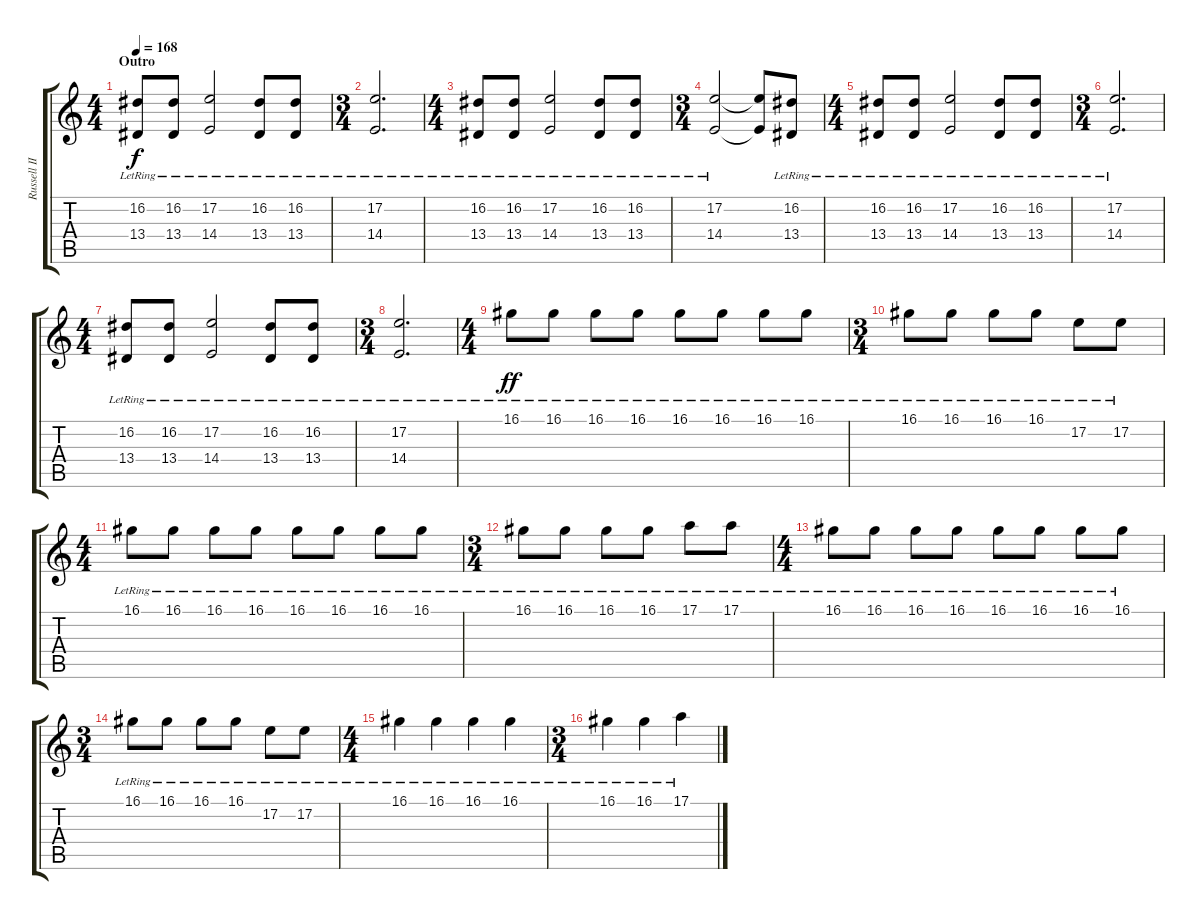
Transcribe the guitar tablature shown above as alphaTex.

\track ("Russell II" "Russell II") {instrument lead6voice}
\staff {score tabs}
\tuning (E4 B3 G3 D3 A2 E2) {hide}
\ts (4 4)
\section ("" "Outro")
\tempo 168
\clef g2
\ks c
(16.2{lr} 13.4{lr}).8{dy f} (16.2{lr} 13.4{lr}).8 (17.2{lr} 14.4{lr}).2 (16.2{lr} 13.4{lr}).8 (16.2{lr} 13.4{lr}).8 |
\ts (3 4)
(17.2{lr} 14.4{lr}).2{d} |
\ts (4 4)
(16.2{lr} 13.4{lr}).8 (16.2{lr} 13.4{lr}).8 (17.2{lr} 14.4{lr}).2 (16.2{lr} 13.4{lr}).8 (16.2{lr} 13.4{lr}).8 |
\ts (3 4)
(17.2{lr} 14.4{lr}).2 (17.2{t} 14.4{t}).8 (16.2{lr} 13.4{lr}).8 |
\ts (4 4)
(16.2{lr} 13.4{lr}).8 (16.2{lr} 13.4{lr}).8 (17.2{lr} 14.4{lr}).2 (16.2{lr} 13.4{lr}).8 (16.2{lr} 13.4{lr}).8 |
\ts (3 4)
(17.2{lr} 14.4{lr}).2{d} |
\ts (4 4)
(16.2{lr} 13.4{lr}).8 (16.2{lr} 13.4{lr}).8 (17.2{lr} 14.4{lr}).2 (16.2{lr} 13.4{lr}).8 (16.2{lr} 13.4{lr}).8 |
\ts (3 4)
(17.2{lr} 14.4{lr}).2{d} |
\ts (4 4)
16.1{lr}.8{dy ff} 16.1{lr}.8 16.1{lr}.8 16.1{lr}.8 16.1{lr}.8 16.1{lr}.8 16.1{lr}.8 16.1{lr}.8 |
\ts (3 4)
16.1{lr}.8 16.1{lr}.8 16.1{lr}.8 16.1{lr}.8 17.2{lr}.8 17.2{lr}.8 |
\ts (4 4)
16.1{lr}.8 16.1{lr}.8 16.1{lr}.8 16.1{lr}.8 16.1{lr}.8 16.1{lr}.8 16.1{lr}.8 16.1{lr}.8 |
\ts (3 4)
16.1{lr}.8 16.1{lr}.8 16.1{lr}.8 16.1{lr}.8 17.1{lr}.8 17.1{lr}.8 |
\ts (4 4)
16.1{lr}.8 16.1{lr}.8 16.1{lr}.8 16.1{lr}.8 16.1{lr}.8 16.1{lr}.8 16.1{lr}.8 16.1{lr}.8 |
\ts (3 4)
16.1{lr}.8 16.1{lr}.8 16.1{lr}.8 16.1{lr}.8 17.2{lr}.8 17.2{lr}.8 |
\ts (4 4)
16.1{lr}.4 16.1{lr}.4 16.1{lr}.4 16.1{lr}.4 |
\ts (3 4)
16.1{lr}.4 16.1{lr}.4 17.1{lr}.4
